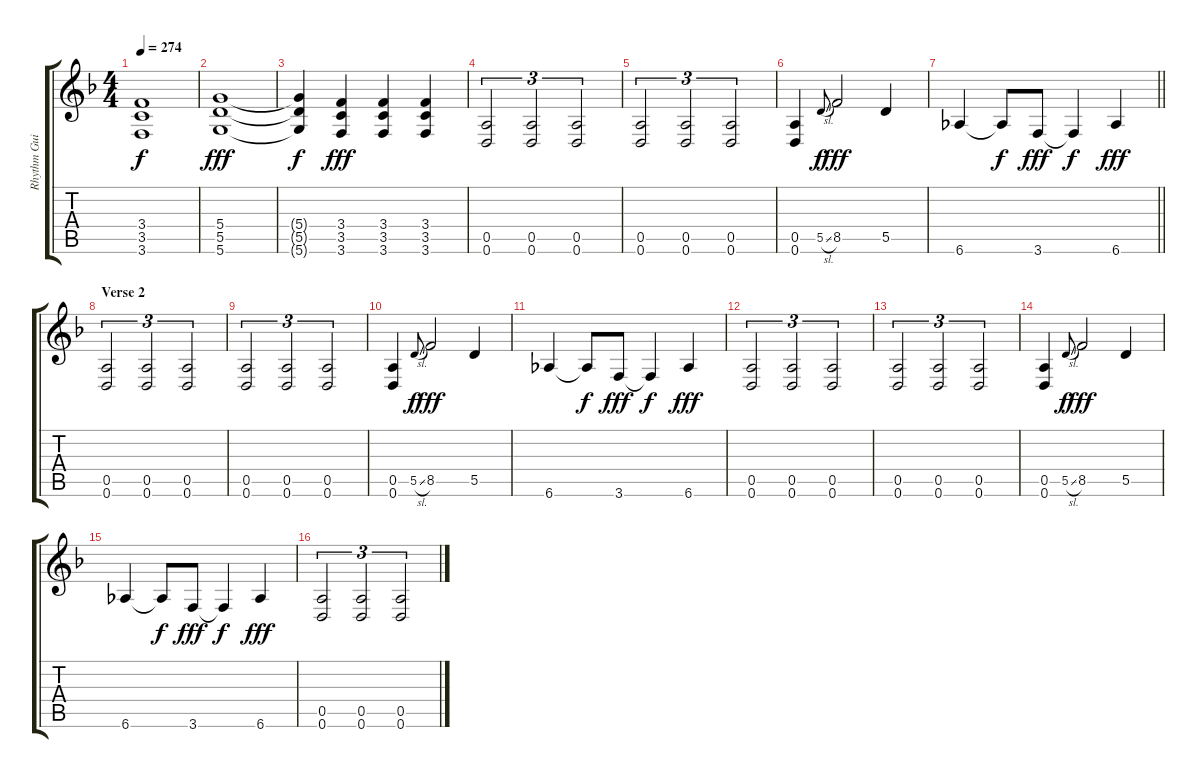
\track ("Rhythm Guitar - left" "Rhythm Gui") {instrument distortionguitar}
\staff {score tabs}
\tuning (E4 B3 G3 D3 A2 D2) {hide}
\ts (4 4)
\tempo 274
\clef g2
\ks dminor
(3.4{t} 3.5{t} 3.6{t}).1{dy f} |
(5.4 5.5 5.6).1{dy fff} |
(5.4{t} 5.5{t} 5.6{t}).4{dy f} (3.4 3.5 3.6).4{dy fff} (3.4 3.5 3.6).4 (3.4 3.5 3.6).4 |
(0.5 0.6).2{tu (3 2)} (0.5 0.6).2{tu (3 2)} (0.5 0.6).2{tu (3 2)} |
(0.5 0.6).2{tu (3 2)} (0.5 0.6).2{tu (3 2)} (0.5 0.6).2{tu (3 2)} |
(0.5 0.6).4 5.5{sl}.8{gr onbeat dy f} 8.5.2{dy fff} 5.5.4 |
\barLineRight lightlight
6.6.4 6.6{t}.8{dy f} 3.6.8{dy fff} 3.6{t}.4{dy f} 6.6.4{dy fff} |
\section ("" "Verse 2")
(0.5 0.6).2{tu (3 2)} (0.5 0.6).2{tu (3 2)} (0.5 0.6).2{tu (3 2)} |
(0.5 0.6).2{tu (3 2)} (0.5 0.6).2{tu (3 2)} (0.5 0.6).2{tu (3 2)} |
(0.5 0.6).4 5.5{sl}.8{gr onbeat dy f} 8.5.2{dy fff} 5.5.4 |
6.6.4 6.6{t}.8{dy f} 3.6.8{dy fff} 3.6{t}.4{dy f} 6.6.4{dy fff} |
(0.5 0.6).2{tu (3 2)} (0.5 0.6).2{tu (3 2)} (0.5 0.6).2{tu (3 2)} |
(0.5 0.6).2{tu (3 2)} (0.5 0.6).2{tu (3 2)} (0.5 0.6).2{tu (3 2)} |
(0.5 0.6).4 5.5{sl}.8{gr onbeat dy f} 8.5.2{dy fff} 5.5.4 |
6.6.4 6.6{t}.8{dy f} 3.6.8{dy fff} 3.6{t}.4{dy f} 6.6.4{dy fff} |
(0.5 0.6).2{tu (3 2)} (0.5 0.6).2{tu (3 2)} (0.5 0.6).2{tu (3 2)}
